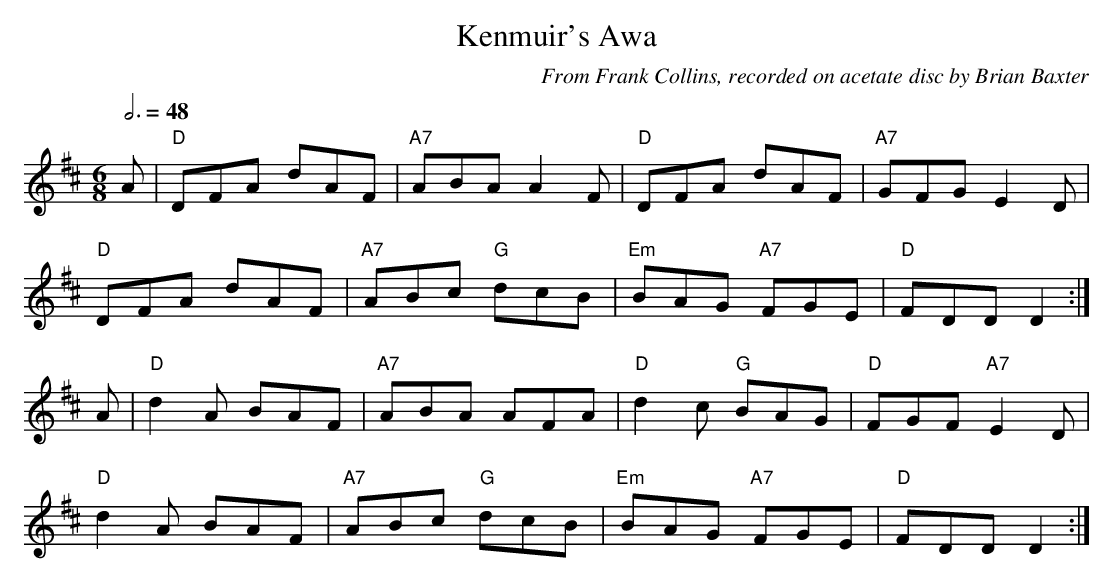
X:1
T:Kenmuir's Awa
M:6/8
L:1/8
Q:6/8=48
C:From Frank Collins, recorded on acetate disc by Brian Baxter
K:D
A|"D"DFA dAF|"A7"ABA A2F|"D"DFA dAF|"A7"GFG E2D|
"D"DFA dAF|"A7"ABc "G"dcB|"Em"BAG "A7"FGE|"D"FDD D2:|
A|"D"d2A BAF|"A7"ABA AFA|"D"d2c "G"BAG|"D"FGF "A7"E2D|
"D"d2A BAF|"A7"ABc "G"dcB|"Em"BAG "A7"FGE|"D"FDD D2:|
